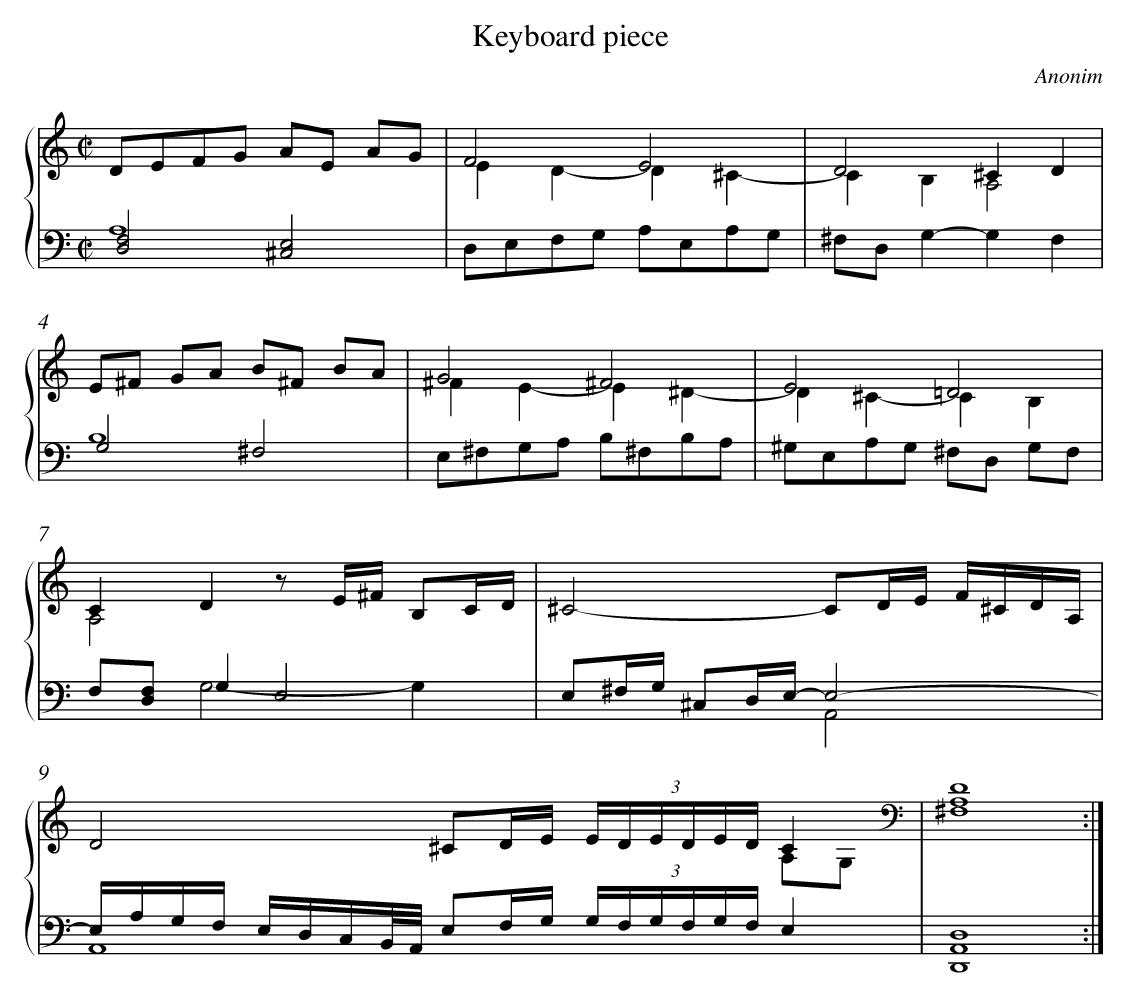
X:1
T: Keyboard piece
C: Anonim
L: 1/8
M: C|
%%staves {1 2}
V: 1
V: 2 clef=bass
K: C
[V:1] DEFG AE AG |
[V:2] [F,4D,4][E,4^C,4] & A,8 |
[V:1] F4E4 & E2D2-D2^C2- |
[V:2] D,E,F,G, A,E,A,G, |
[V:1] D4^C2D2 & C2B,2A,4 |
[V:2] ^F,D,G,2-G,2F,2 |
[V:1] E^F GA B^F BA |
[V:2] G,4^F,4 & B,8 |
[V:1] G4^F4 & ^F2E2-E2^D2- |
[V:2] E,^F,G,A, B,^F,B,A, |
[V:1] E4=D4 & D2^C2-C2B,2 |
[V:2] ^G,E,A,G, ^F,D, G,F, |
[V:1] C2D2z E/^F/ B,C/D/ & A,4x4 |
[V:2] F,[F,D,]G,2E,4 & x2G,4-G,2 |
[V:1] ^C4-CD/E/ F/^C/D/A,/ |
[V:2] E,^F,/G,/ ^C,D,/E,/-E,4- & x4A,,4 |
[V:1] D4^CD/E/ (3:2:6E/D/E/D/E/D/C2 & x8A,G, |
[V:2] E,/A,/G,/F,/ E,/D,/C,/B,,//A,,// E,F,/G,/ (3:2:6G,/F,/G,/F,/G,/F,/E,2 & A,,8x2 |
[V:1] [D8A,8^F,8] :|]
[V:2] [D,8A,,8D,,8] :|]
